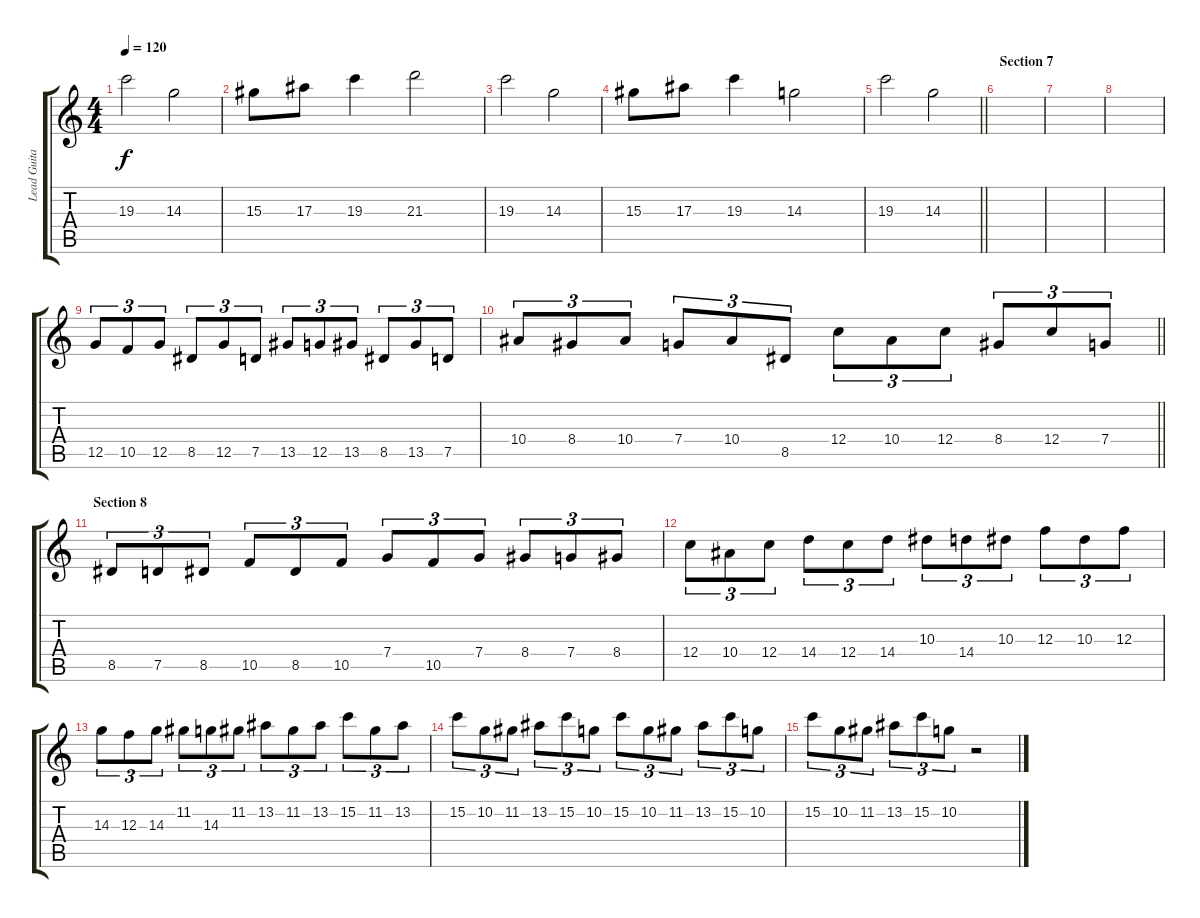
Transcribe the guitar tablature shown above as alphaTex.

\track ("Lead Guitar 3" "Lead Guita") {instrument overdrivenguitar}
\staff {score tabs}
\tuning (D4 A3 F3 C3 G2 C2) {hide}
\ts (4 4)
\tempo 120
\clef g2
\ks c
19.3.2{dy f} 14.3.2 |
15.3.8 17.3.8 19.3.4 21.3.2 |
19.3.2 14.3.2 |
15.3.8 17.3.8 19.3.4 14.3.2 |
\barLineRight lightlight
19.3.2 14.3.2 |
\section ("" "Section 7")
|
|
|
12.5.8{tu (3 2)} 10.5.8{tu (3 2)} 12.5.8{tu (3 2)} 8.5.8{tu (3 2)} 12.5.8{tu (3 2)} 7.5.8{tu (3 2)} 13.5.8{tu (3 2)} 12.5.8{tu (3 2)} 13.5.8{tu (3 2)} 8.5.8{tu (3 2)} 13.5.8{tu (3 2)} 7.5.8{tu (3 2)} |
\barLineRight lightlight
10.4.8{tu (3 2)} 8.4.8{tu (3 2)} 10.4.8{tu (3 2)} 7.4.8{tu (3 2)} 10.4.8{tu (3 2)} 8.5.8{tu (3 2)} 12.4.8{tu (3 2)} 10.4.8{tu (3 2)} 12.4.8{tu (3 2)} 8.4.8{tu (3 2)} 12.4.8{tu (3 2)} 7.4.8{tu (3 2)} |
\section ("" "Section 8")
8.5.8{tu (3 2)} 7.5.8{tu (3 2)} 8.5.8{tu (3 2)} 10.5.8{tu (3 2)} 8.5.8{tu (3 2)} 10.5.8{tu (3 2)} 7.4.8{tu (3 2)} 10.5.8{tu (3 2)} 7.4.8{tu (3 2)} 8.4.8{tu (3 2)} 7.4.8{tu (3 2)} 8.4.8{tu (3 2)} |
12.4.8{tu (3 2)} 10.4.8{tu (3 2)} 12.4.8{tu (3 2)} 14.4.8{tu (3 2)} 12.4.8{tu (3 2)} 14.4.8{tu (3 2)} 10.3.8{tu (3 2)} 14.4.8{tu (3 2)} 10.3.8{tu (3 2)} 12.3.8{tu (3 2)} 10.3.8{tu (3 2)} 12.3.8{tu (3 2)} |
14.3.8{tu (3 2)} 12.3.8{tu (3 2)} 14.3.8{tu (3 2)} 11.2.8{tu (3 2)} 14.3.8{tu (3 2)} 11.2.8{tu (3 2)} 13.2.8{tu (3 2)} 11.2.8{tu (3 2)} 13.2.8{tu (3 2)} 15.2.8{tu (3 2)} 11.2.8{tu (3 2)} 13.2.8{tu (3 2)} |
15.2.8{tu (3 2)} 10.2.8{tu (3 2)} 11.2.8{tu (3 2)} 13.2.8{tu (3 2)} 15.2.8{tu (3 2)} 10.2.8{tu (3 2)} 15.2.8{tu (3 2)} 10.2.8{tu (3 2)} 11.2.8{tu (3 2)} 13.2.8{tu (3 2)} 15.2.8{tu (3 2)} 10.2.8{tu (3 2)} |
15.2.8{tu (3 2)} 10.2.8{tu (3 2)} 11.2.8{tu (3 2)} 13.2.8{tu (3 2)} 15.2.8{tu (3 2)} 10.2.8{tu (3 2)} r.2
